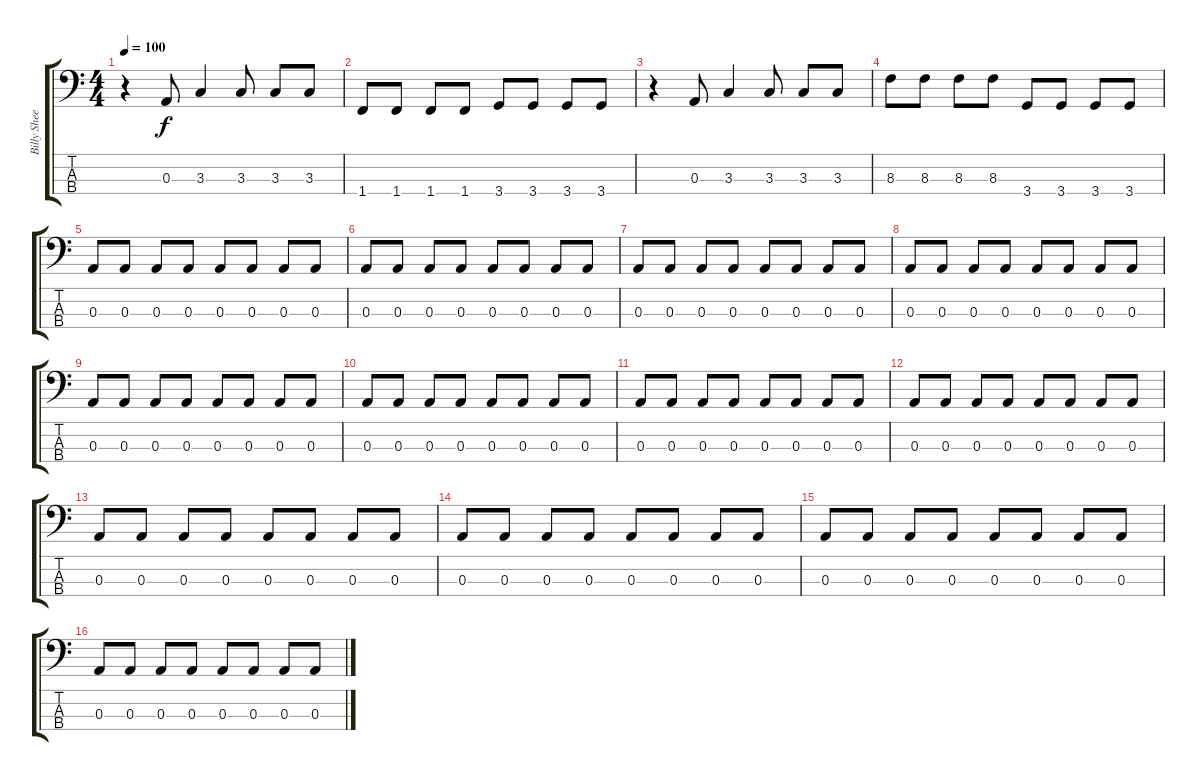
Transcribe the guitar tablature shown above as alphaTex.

\track ("Billy Sheehan" "Billy Shee") {instrument electricbassfinger}
\staff {score tabs}
\tuning (G2 D2 A1 E1) {hide}
\ts (4 4)
\tempo 100
\clef f4
\ks c
r.4{dy f} 0.3.8 3.3.4 3.3.8 3.3.8 3.3.8 |
1.4.8 1.4.8 1.4.8 1.4.8 3.4.8 3.4.8 3.4.8 3.4.8 |
r.4 0.3.8 3.3.4 3.3.8 3.3.8 3.3.8 |
8.3.8 8.3.8 8.3.8 8.3.8 3.4.8 3.4.8 3.4.8 3.4.8 |
0.3.8 0.3.8 0.3.8 0.3.8 0.3.8 0.3.8 0.3.8 0.3.8 |
0.3.8 0.3.8 0.3.8 0.3.8 0.3.8 0.3.8 0.3.8 0.3.8 |
0.3.8 0.3.8 0.3.8 0.3.8 0.3.8 0.3.8 0.3.8 0.3.8 |
0.3.8 0.3.8 0.3.8 0.3.8 0.3.8 0.3.8 0.3.8 0.3.8 |
0.3.8 0.3.8 0.3.8 0.3.8 0.3.8 0.3.8 0.3.8 0.3.8 |
0.3.8 0.3.8 0.3.8 0.3.8 0.3.8 0.3.8 0.3.8 0.3.8 |
0.3.8 0.3.8 0.3.8 0.3.8 0.3.8 0.3.8 0.3.8 0.3.8 |
0.3.8 0.3.8 0.3.8 0.3.8 0.3.8 0.3.8 0.3.8 0.3.8 |
0.3.8 0.3.8 0.3.8 0.3.8 0.3.8 0.3.8 0.3.8 0.3.8 |
0.3.8 0.3.8 0.3.8 0.3.8 0.3.8 0.3.8 0.3.8 0.3.8 |
0.3.8 0.3.8 0.3.8 0.3.8 0.3.8 0.3.8 0.3.8 0.3.8 |
0.3.8 0.3.8 0.3.8 0.3.8 0.3.8 0.3.8 0.3.8 0.3.8
